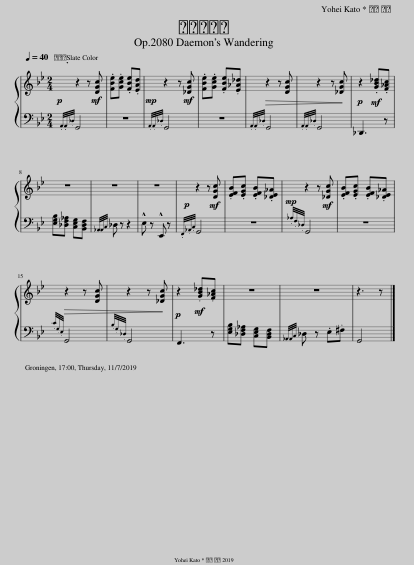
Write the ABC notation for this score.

X:1
%%score { 1 | 2 }
L:1/8
Q:1/4=40
M:2/4
I:linebreak $
K:Bb
V:1 treble
V:2 bass
V:1
 z2 z!mf! [DGc] | .[FBe].[Gce] .[FBe].[EAd] | z2 z!mf! [_DGc] | .[FBe].[Gce] .[FBe].[E_A_d] |!>(! z2 z [DGc]!>)! | %5
 z2 z [_DGc] | z2!mf! .[GB_d].[F_Ac] |$ z4 | z4 | z4 | %10
 z2 z!mf! [DGc] | .[EFB].[EGc] .[EFB].[_DE_A] | z2 z!mf! [_DGc] | .[EFB].[EGc] .[EFB].[_DE_A] |$!>(! z2 z [DGc]!>)! | %15
 z2 z [_DGc] | z2!mf! .[GB_d].[F_Ac] | z4 | z4 | z3 z |] %20
V:2
!p!{.A,,.A,,._D,} G,,4 | z4 |!mp!{.A,,.A,,._D,} G,,4 | z4 |{.A,,.A,,._D,} G,,4 | %5
{.A,,.A,,._D,} G,,4 |!p! _D,,3 z |$ [E,G,B,][_D,F,_A,] [C,E,G,][B,,D,F,] |{_A,,A,,C,} _D, z z2 | !^!E, z !^!E,, z | %10
!p!{.F,,._A,,.C,} G,,4 | z4 |!mp!{._A,.F,._D,} G,,4 | z4 |${.C.G,.E,} G,,4 | %15
{.B,.G,._D,} G,,4 |!p! F,,3 z | [E,G,B,][_D,F,_A,] [C,E,G,][B,,D,F,] |{_A,,A,,C,} _D, z .E,.^F, | G,,4 |] %20
